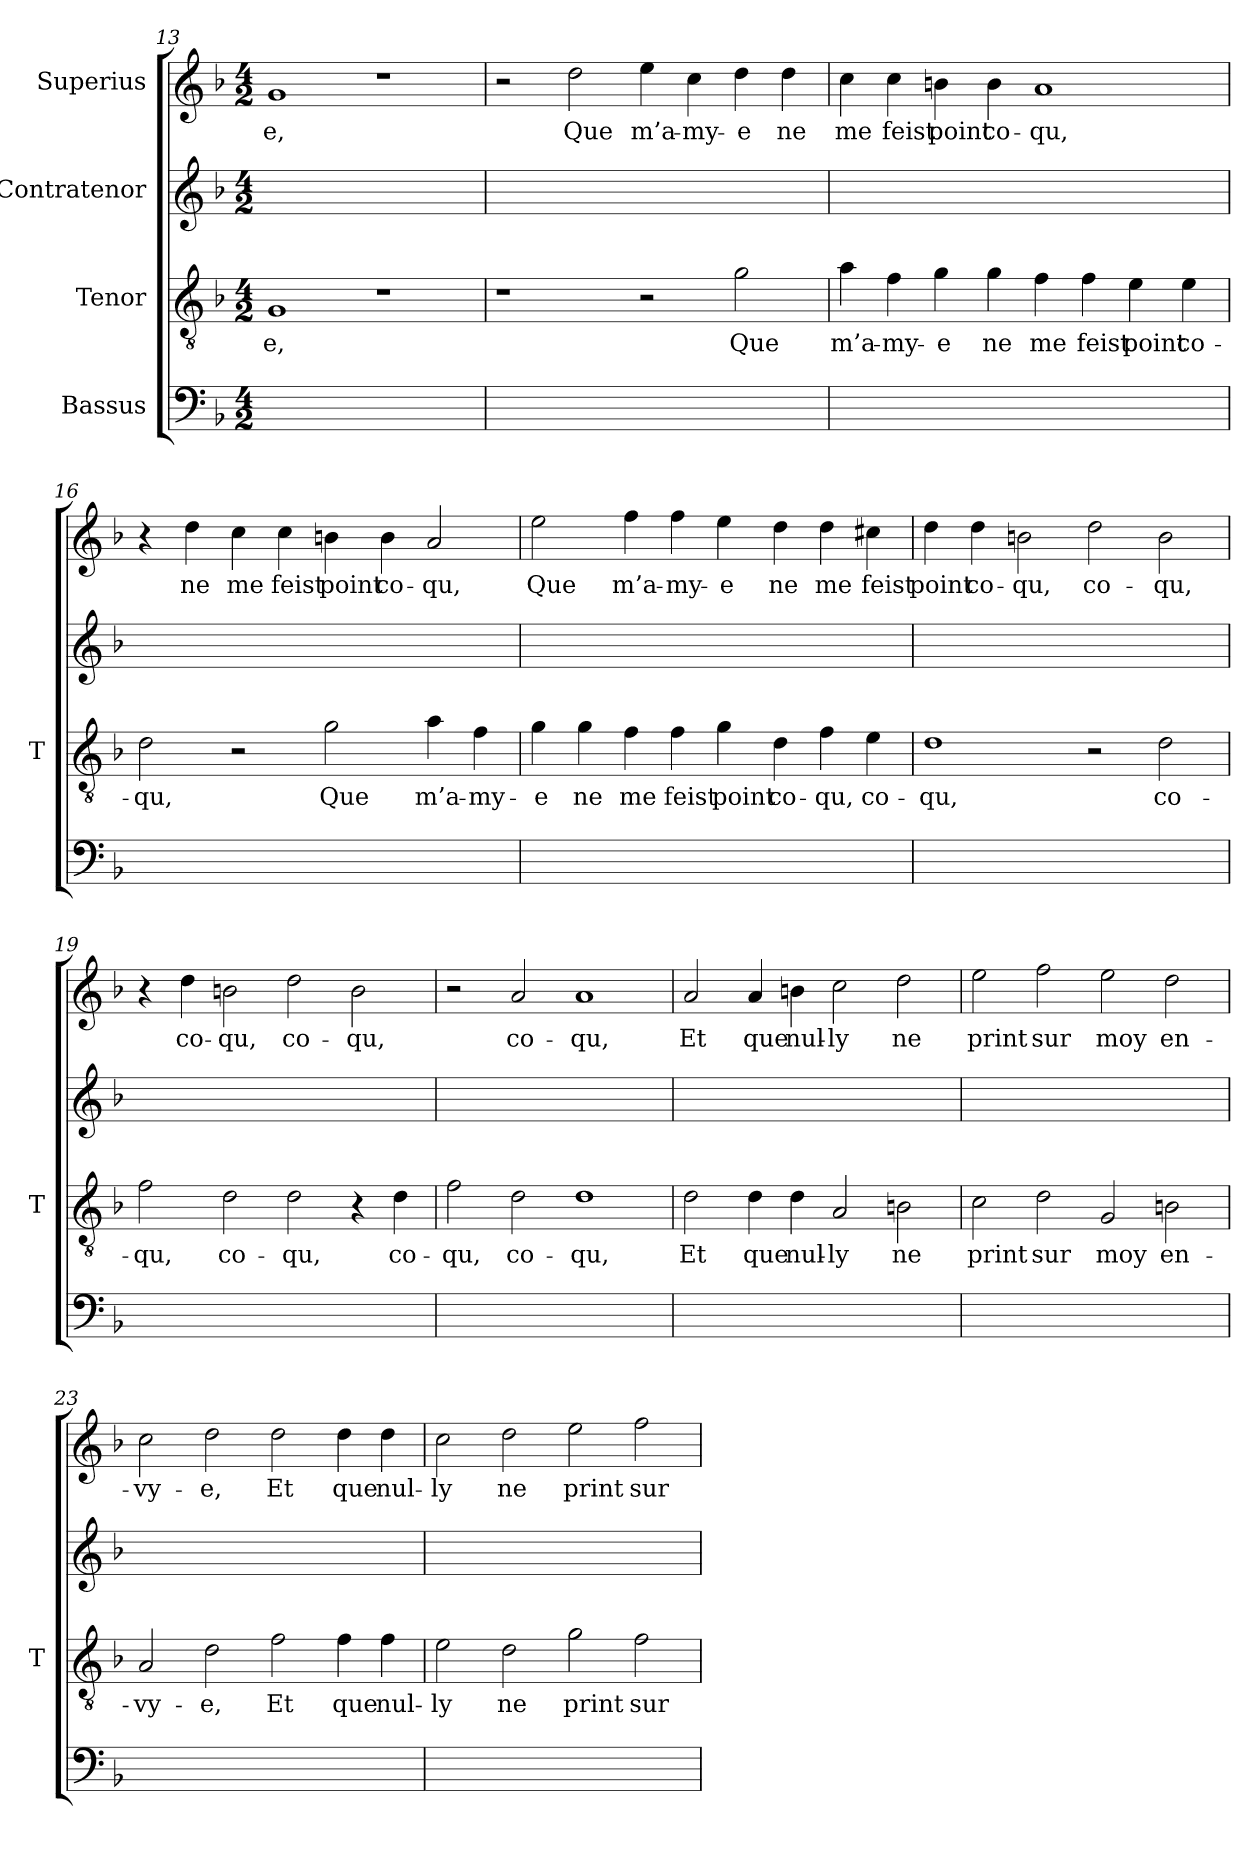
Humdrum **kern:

**kern	**kern	**text	**kern	**kern	**text
*part4	*part3	*part3	*part2	*part1	*part1
*staff4	*staff3	*staff3	*staff2	*staff1	*staff1
*I"Bassus	*I"Tenor	*	*I"Contratenor	*I"Superius	*
*	*I'T	*	*	*	*
*clefF4	*clefGv2	*	*clefG2	*clefG2	*
*k[b-]	*k[b-]	*	*k[b-]	*k[b-]	*
*M4/2	*M4/2	*	*M4/2	*M4/2	*
=13	=13	=13	=13	=13	=13
0ryy	1G	-e,	0ryy	1g	-e,
.	1r	.	.	1r	.
=14	=14	=14	=14	=14	=14
0ryy	1r	.	0ryy	2r	.
.	.	.	.	2dd	-Que
.	2r	.	.	4ee	m’a-
.	.	.	.	4cc	my-
.	2g	-Que	.	4dd	-e
.	.	.	.	4dd	-ne
=15	=15	=15	=15	=15	=15
0ryy	4a	m’a-	0ryy	4cc	-me
.	4f	my-	.	4cc	-feist
.	4g	-e	.	4b	-point
.	4g	-ne	.	4b	co-
.	4f	-me	.	1a	-qu,
.	4f	-feist	.	.	.
.	4e	-point	.	.	.
.	4e	co-	.	.	.
=16	=16	=16	=16	=16	=16
0ryy	2d	-qu,	0ryy	4r	.
.	.	.	.	4dd	-ne
.	2r	.	.	4cc	-me
.	.	.	.	4cc	-feist
.	2g	-Que	.	4b	-point
.	.	.	.	4b	co-
.	4a	m’a-	.	2a	-qu,
.	4f	my-	.	.	.
=17	=17	=17	=17	=17	=17
0ryy	4g	-e	0ryy	2ee	-Que
.	4g	-ne	.	.	.
.	4f	-me	.	4ff	m’a-
.	4f	-feist	.	4ff	my-
.	4g	-point	.	4ee	-e
.	4d	co-	.	4dd	-ne
.	4f	-qu,	.	4dd	-me
.	4e	co-	.	4cc#X	-feist
=18	=18	=18	=18	=18	=18
0ryy	1d	-qu,	0ryy	4dd	-point
.	.	.	.	4dd	co-
.	.	.	.	2b	-qu,
.	2r	.	.	2dd	co-
.	2d	co-	.	2b	-qu,
=19	=19	=19	=19	=19	=19
0ryy	2f	-qu,	0ryy	4r	.
.	.	.	.	4dd	co-
.	2d	co-	.	2b	-qu,
.	2d	-qu,	.	2dd	co-
.	4r	.	.	2b	-qu,
.	4d	co-	.	.	.
=20	=20	=20	=20	=20	=20
0ryy	2f	-qu,	0ryy	2r	.
.	2d	co-	.	2a	co-
.	1d	-qu,	.	1a	-qu,
=21	=21	=21	=21	=21	=21
0ryy	2d	-Et	0ryy	2a	-Et
.	4d	-que	.	4a	-que
.	4d	nul-	.	4b	nul-
.	2A	-ly	.	2cc	-ly
.	2Bn	-ne	.	2dd	-ne
=22	=22	=22	=22	=22	=22
0ryy	2c	-print	0ryy	2ee	-print
.	2d	-sur	.	2ff	-sur
.	2G	-moy	.	2ee	-moy
.	2Bn	en-	.	2dd	en-
=23	=23	=23	=23	=23	=23
0ryy	2A	vy-	0ryy	2cc	vy-
.	2d	-e,	.	2dd	-e,
.	2f	-Et	.	2dd	-Et
.	4f	-que	.	4dd	-que
.	4f	nul-	.	4dd	nul-
=24	=24	=24	=24	=24	=24
0ryy	2e	-ly	0ryy	2cc	-ly
.	2d	-ne	.	2dd	-ne
.	2g	-print	.	2ee	-print
.	2f	-sur	.	2ff	-sur
=	=	=	=	=	=
*-	*-	*-	*-	*-	*-
